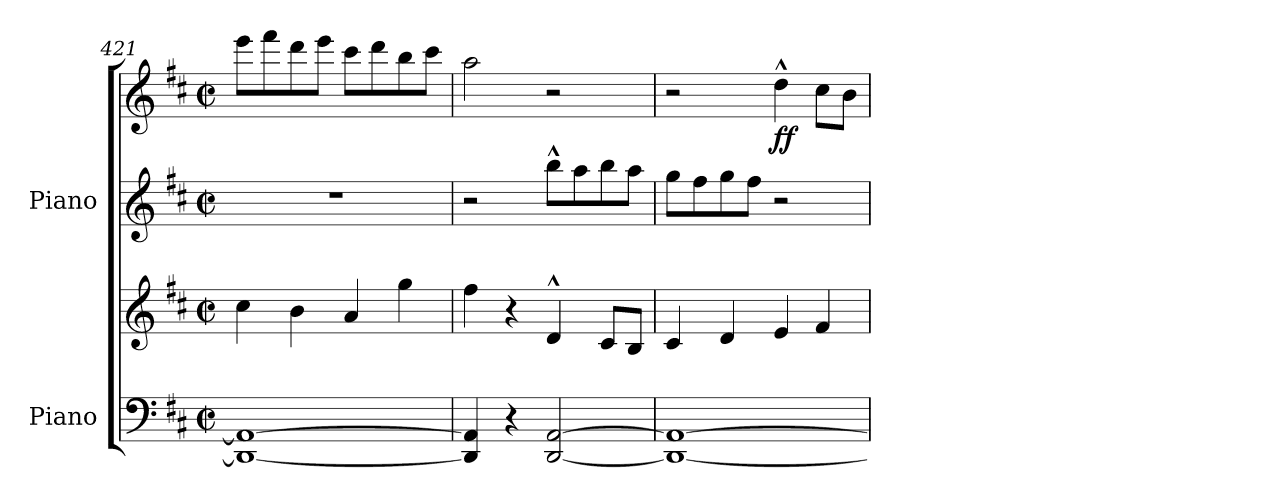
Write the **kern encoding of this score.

**kern	**kern	**kern	**kern	**dynam
*part2	*part2	*part1	*part1	*part1
*staff4	*staff3	*staff2	*staff1	*staff1/2
*I"Piano	*	*I"Piano	*	*
*I'Pno.	*	*I'Pno.	*	*
!!LO:LB:g=z
*clefF4	*clefG2	*clefG2	*clefG2	*
*k[f#c#]	*k[f#c#]	*k[f#c#]	*k[f#c#]	*
*M2/2	*M2/2	*M2/2	*M2/2	*
*met(c|)	*met(c|)	*met(c|)	*met(c|)	*
=421	=421	=421	=421	=421
1DD_ 1AA_	4cc#\	1r	8eee\L	.
.	.	.	8fff#\	.
.	4b\	.	8ddd\	.
.	.	.	8eee\J	.
.	4a/	.	8ccc#\L	.
.	.	.	8ddd\	.
.	4gg\	.	8bb\	.
.	.	.	8ccc#\J	.
=422	=422	=422	=422	=422
4DD/] 4AA/]	4ff#\	2r	2aa\	.
4r	4r	.	.	.
[2DD/ [2AA/	4d^^/	8bb^^\L	2r	.
.	.	8aa\	.	.
.	8c#/L	8bb\	.	.
.	8B/J	8aa\J	.	.
=423	=423	=423	=423	=423
1DD_ 1AA_	4c#/	8gg\L	2r	.
.	.	8ff#\	.	.
.	4d/	8gg\	.	.
.	.	8ff#\J	.	.
!	!	!	!	!LO:DY:b
.	4e/	2r	4dd^^\	ff
.	4f#/	.	8cc#\L	.
.	.	.	8b\J	.
=	=	=	=	=
*-	*-	*-	*-	*-
